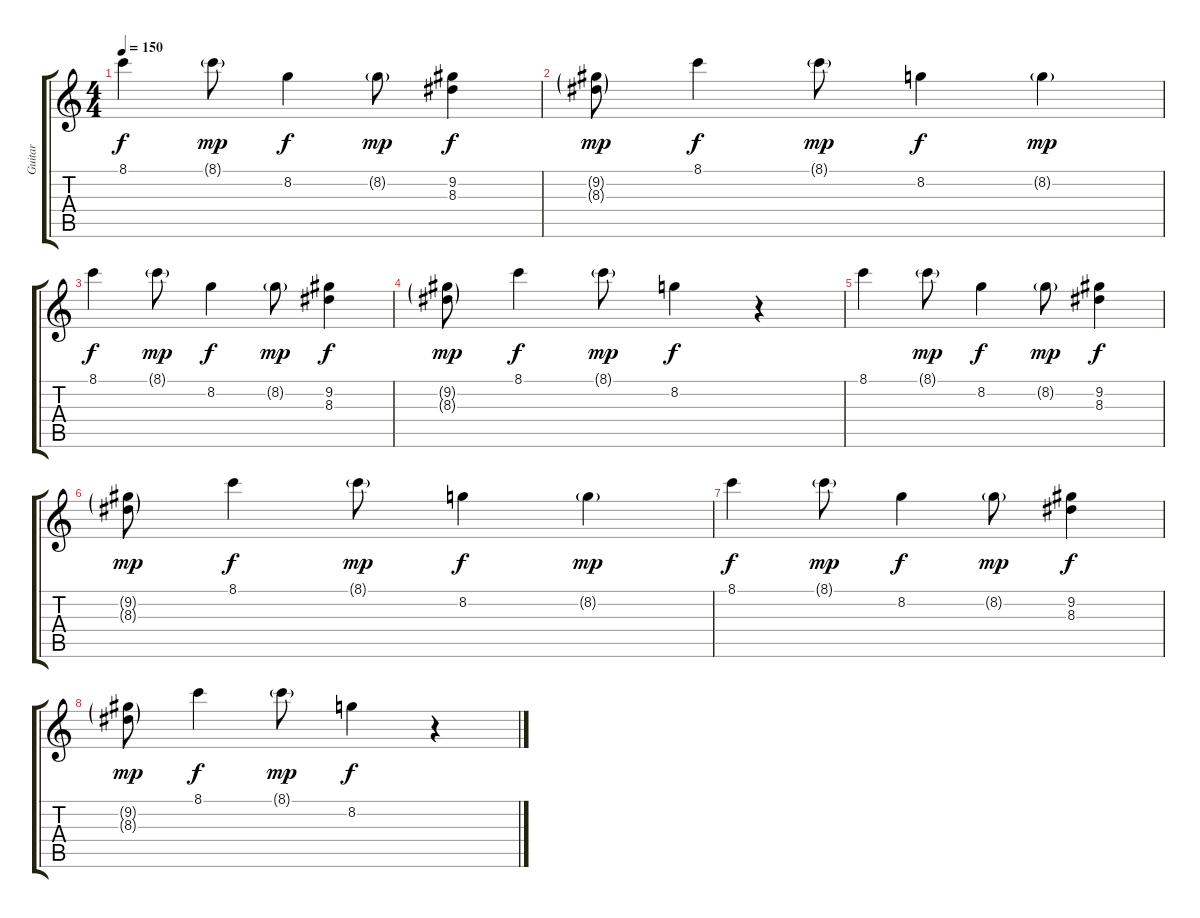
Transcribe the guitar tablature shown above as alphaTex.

\track ("Guitar" "Guitar") {instrument distortionguitar}
\staff {score tabs}
\tuning (E4 B3 G3 D3 A2 E2) {hide}
\ts (4 4)
\tempo 150
\clef g2
\ks c
8.1.4{dy f} 8.1{g}.8{dy mp} 8.2.4{dy f} 8.2{g}.8{dy mp} (9.2 8.3).4{dy f} |
(9.2{g} 8.3{g}).8{dy mp} 8.1.4{dy f} 8.1{g}.8{dy mp} 8.2.4{dy f} 8.2{g}.4{dy mp} |
8.1.4{dy f} 8.1{g}.8{dy mp} 8.2.4{dy f} 8.2{g}.8{dy mp} (9.2 8.3).4{dy f} |
(9.2{g} 8.3{g}).8{dy mp} 8.1.4{dy f} 8.1{g}.8{dy mp} 8.2.4{dy f} r.4 |
8.1.4 8.1{g}.8{dy mp} 8.2.4{dy f} 8.2{g}.8{dy mp} (9.2 8.3).4{dy f} |
(9.2{g} 8.3{g}).8{dy mp} 8.1.4{dy f} 8.1{g}.8{dy mp} 8.2.4{dy f} 8.2{g}.4{dy mp} |
8.1.4{dy f} 8.1{g}.8{dy mp} 8.2.4{dy f} 8.2{g}.8{dy mp} (9.2 8.3).4{dy f} |
(9.2{g} 8.3{g}).8{dy mp} 8.1.4{dy f} 8.1{g}.8{dy mp} 8.2.4{dy f} r.4
